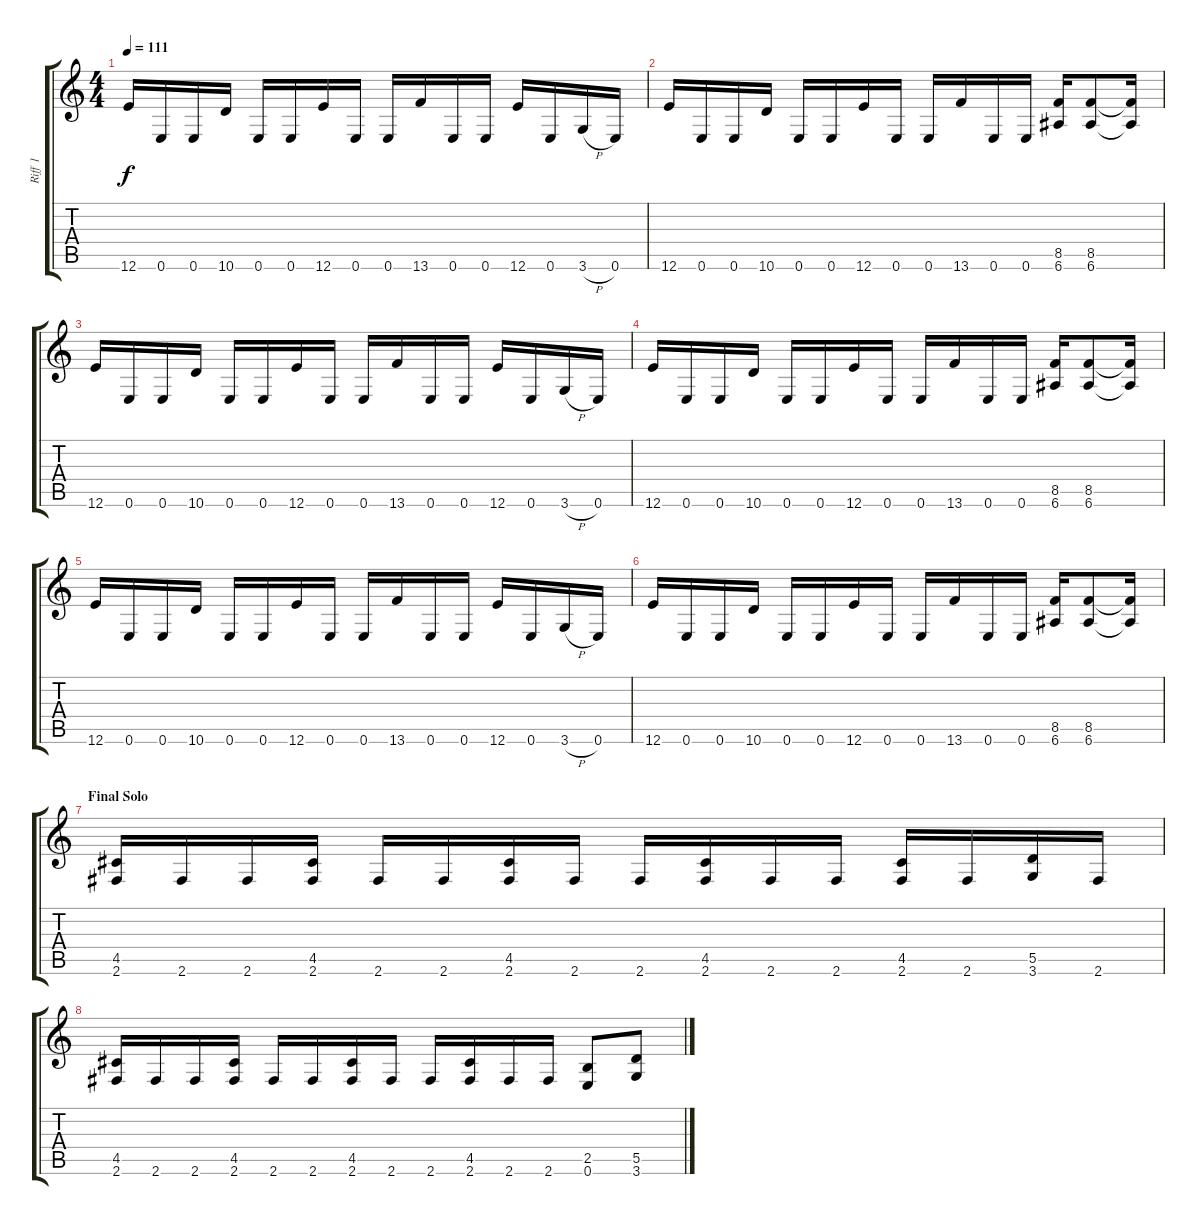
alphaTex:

\track ("Riff 1" "Riff 1") {instrument overdrivenguitar}
\staff {score tabs}
\tuning (E4 B3 G3 D3 A2 E2) {hide}
\ts (4 4)
\tempo 111
\clef g2
\ks c
12.6.16{dy f} 0.6.16 0.6.16 10.6.16 0.6.16 0.6.16 12.6.16 0.6.16 0.6.16 13.6.16 0.6.16 0.6.16 12.6.16 0.6.16 3.6{h}.16 0.6.16 |
12.6.16 0.6.16 0.6.16 10.6.16 0.6.16 0.6.16 12.6.16 0.6.16 0.6.16 13.6.16 0.6.16 0.6.16 (8.5 6.6).16 (8.5 6.6).8 (8.5{t} 6.6{t}).16 |
12.6.16 0.6.16 0.6.16 10.6.16 0.6.16 0.6.16 12.6.16 0.6.16 0.6.16 13.6.16 0.6.16 0.6.16 12.6.16 0.6.16 3.6{h}.16 0.6.16 |
12.6.16 0.6.16 0.6.16 10.6.16 0.6.16 0.6.16 12.6.16 0.6.16 0.6.16 13.6.16 0.6.16 0.6.16 (8.5 6.6).16 (8.5 6.6).8 (8.5{t} 6.6{t}).16 |
12.6.16 0.6.16 0.6.16 10.6.16 0.6.16 0.6.16 12.6.16 0.6.16 0.6.16 13.6.16 0.6.16 0.6.16 12.6.16 0.6.16 3.6{h}.16 0.6.16 |
12.6.16 0.6.16 0.6.16 10.6.16 0.6.16 0.6.16 12.6.16 0.6.16 0.6.16 13.6.16 0.6.16 0.6.16 (8.5 6.6).16 (8.5 6.6).8 (8.5{t} 6.6{t}).16 |
\section ("" "Final Solo")
(4.5 2.6).16 2.6.16 2.6.16 (4.5 2.6).16 2.6.16 2.6.16 (4.5 2.6).16 2.6.16 2.6.16 (4.5 2.6).16 2.6.16 2.6.16 (4.5 2.6).16 2.6.16 (5.5 3.6).16 2.6.16 |
(4.5 2.6).16 2.6.16 2.6.16 (4.5 2.6).16 2.6.16 2.6.16 (4.5 2.6).16 2.6.16 2.6.16 (4.5 2.6).16 2.6.16 2.6.16 (2.5 0.6).8 (5.5 3.6).8
